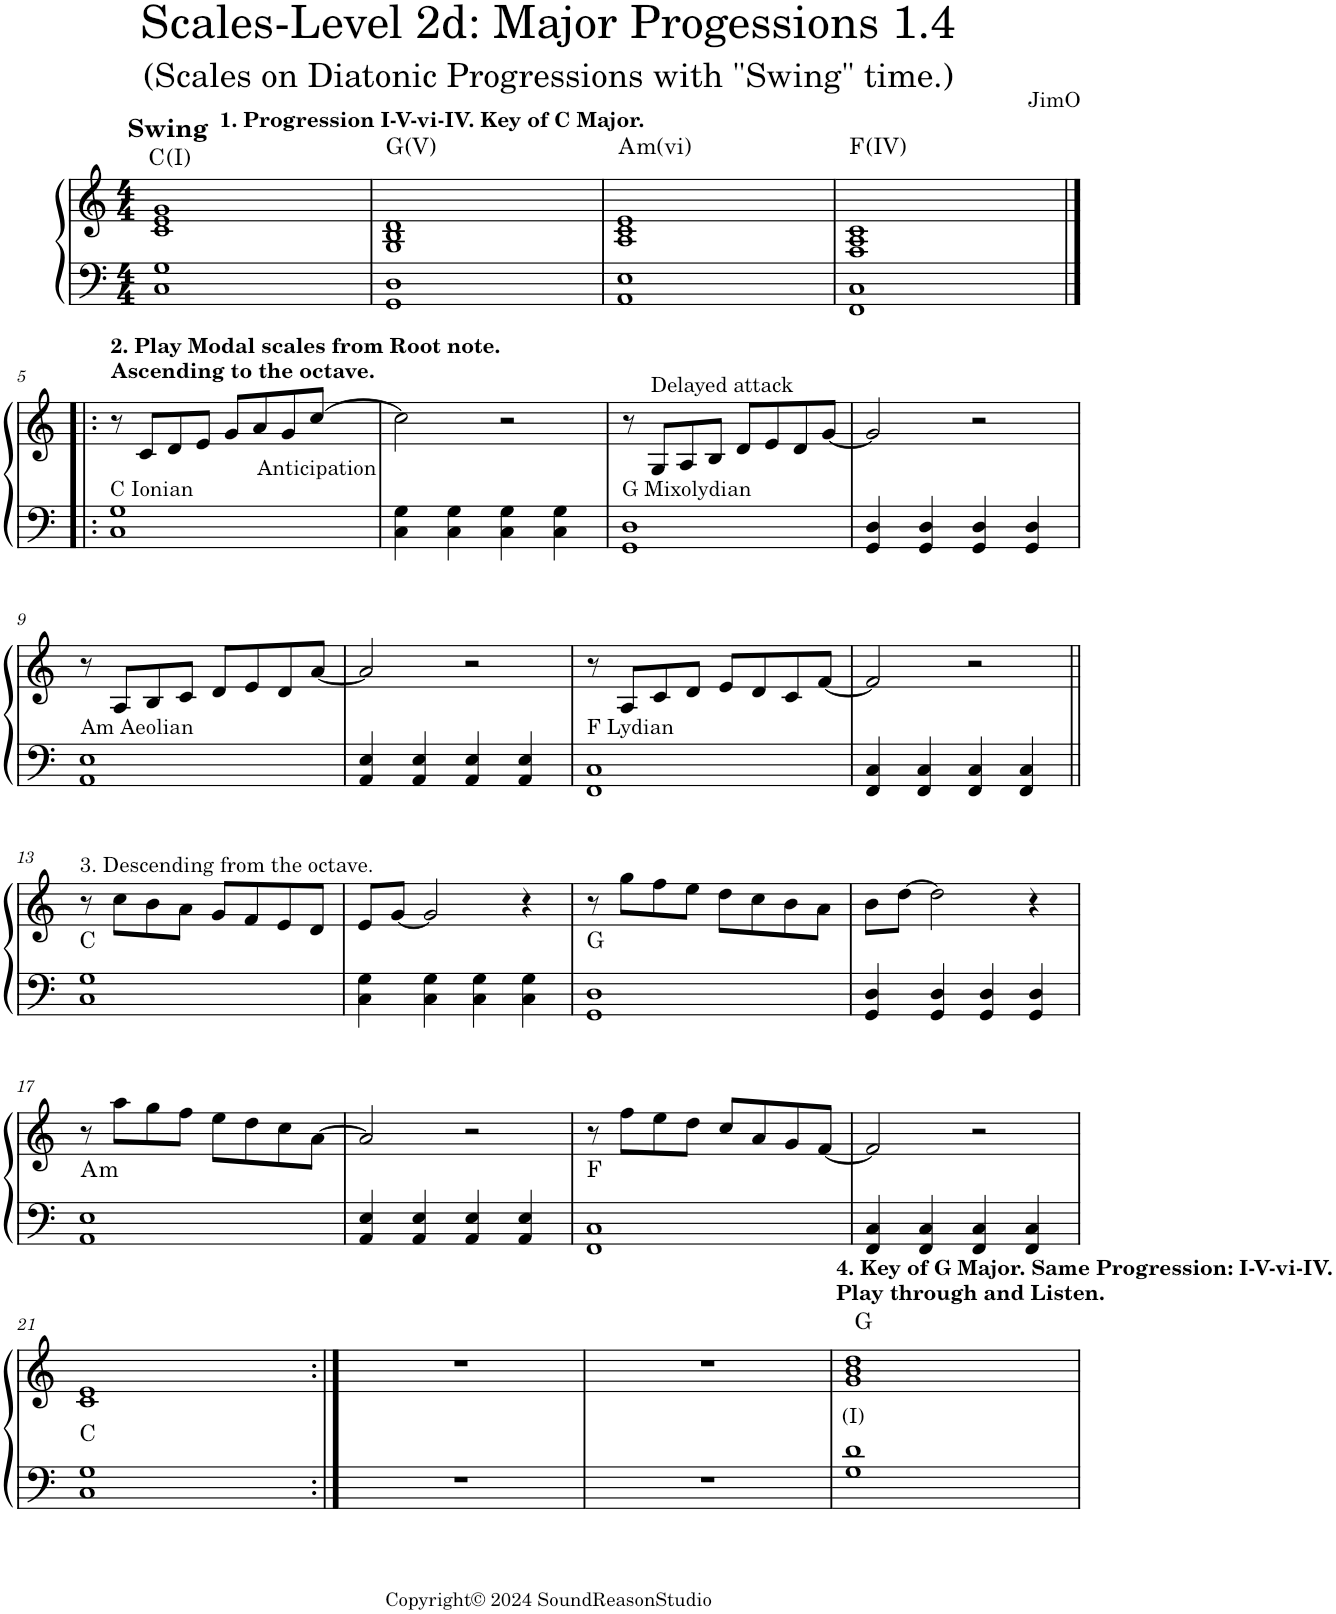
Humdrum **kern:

**kern	**kern	**text	**harte
*part1	*part1	*part1	*part1
*staff2	*staff1	*staff1	*
*I"Piano	*	*	*
*I'Pno.	*	*	*
*clefF4	*clefG2	*	*
*k[]	*k[]	*	*
*M4/4	*M4/4	*	*
=1	=1	=1	=1
!	!LO:TX:a:B:t=1. Progression I-V-vi-IV. Key of C Major.	!	!
!	!LO:TX:a:B:t=Swing	!	!
1C 1G	1c 1e 1g	.	C:maj
=2	=2	=2	=2
1GG 1D	1G 1B 1d	.	G:maj
=3	=3	=3	=3
!	!	!	!LO:H:kt=m
1AA 1E	1A 1c 1e	.	A:min
=4	=4	=4	=4
1FF 1C	1F 1A 1c	.	F:maj
!!LO:LB:g=z
=5|!:	=5|!:	=5|!:	=5|!:
!	!LO:TX:a:B:t=2. Play Modal scales from Root note.	!	!
!	!LO:TX:a:t=Ascending to the octave.	!	!
!LO:TX:a:t=C Ionian	!	!	!
1C 1G	8r	.	.
.	8c/L	.	.
.	8d/	.	.
.	8e/J	.	.
.	8g/L	.	.
.	8a/	.	.
.	8g/	.	.
!	!	!LO:LY:b	!
.	[8cc/J	Anticipation	.
=6	=6	=6	=6
4C\ 4G\	2cc\]	.	.
4C\ 4G\	.	.	.
4C\ 4G\	2r	.	.
4C\ 4G\	.	.	.
=7	=7	=7	=7
!LO:TX:a:t=G Mixolydian	!	!	!
1GG 1D	8r	.	.
!	!LO:TX:a:t=Delayed attack	!	!
.	8G/L	.	.
.	8A/	.	.
.	8B/J	.	.
.	8d/L	.	.
.	8e/	.	.
.	8d/	.	.
.	[8g/J	.	.
=8	=8	=8	=8
4GG/ 4D/	2g/]	.	.
4GG/ 4D/	.	.	.
4GG/ 4D/	2r	.	.
4GG/ 4D/	.	.	.
!!LO:LB:g=z
=9	=9	=9	=9
!LO:TX:a:t=Am Aeolian	!	!	!
1AA 1E	8r	.	.
.	8A/L	.	.
.	8B/	.	.
.	8c/J	.	.
.	8d/L	.	.
.	8e/	.	.
.	8d/	.	.
.	[8a/J	.	.
=10	=10	=10	=10
4AA/ 4E/	2a/]	.	.
4AA/ 4E/	.	.	.
4AA/ 4E/	2r	.	.
4AA/ 4E/	.	.	.
=11	=11	=11	=11
!LO:TX:a:t=F Lydian	!	!	!
1FF 1C	8r	.	.
.	8A/L	.	.
.	8c/	.	.
.	8d/J	.	.
.	8e/L	.	.
.	8d/	.	.
.	8c/	.	.
.	[8f/J	.	.
=12	=12	=12	=12
4FF/ 4C/	2f/]	.	.
4FF/ 4C/	.	.	.
4FF/ 4C/	2r	.	.
4FF/ 4C/	.	.	.
!!LO:LB:g=z
=13||	=13||	=13||	=13||
!	!LO:TX:a:t=3. Descending from the octave.	!	!
1C 1G	8r	.	C:maj
.	8cc\L	.	.
.	8b\	.	.
.	8a\J	.	.
.	8g/L	.	.
.	8f/	.	.
.	8e/	.	.
.	8d/J	.	.
=14	=14	=14	=14
4C\ 4G\	8e/L	.	.
.	[8g/J	.	.
4C\ 4G\	2g/]	.	.
4C\ 4G\	.	.	.
4C\ 4G\	4r	.	.
=15	=15	=15	=15
1GG 1D	8r	.	G:maj
.	8gg\L	.	.
.	8ff\	.	.
.	8ee\J	.	.
.	8dd\L	.	.
.	8cc\	.	.
.	8b\	.	.
.	8a\J	.	.
=16	=16	=16	=16
4GG/ 4D/	8b\L	.	.
.	[8dd\J	.	.
4GG/ 4D/	2dd\]	.	.
4GG/ 4D/	.	.	.
4GG/ 4D/	4r	.	.
!!LO:LB:g=z
=17	=17	=17	=17
!	!	!	!LO:H:kt=m
1AA 1E	8r	.	A:min
.	8aa\L	.	.
.	8gg\	.	.
.	8ff\J	.	.
.	8ee\L	.	.
.	8dd\	.	.
.	8cc\	.	.
.	[8a\J	.	.
=18	=18	=18	=18
4AA/ 4E/	2a/]	.	.
4AA/ 4E/	.	.	.
4AA/ 4E/	2r	.	.
4AA/ 4E/	.	.	.
=19	=19	=19	=19
1FF 1C	8r	.	F:maj
.	8ff\L	.	.
.	8ee\	.	.
.	8dd\J	.	.
.	8cc/L	.	.
.	8a/	.	.
.	8g/	.	.
.	[8f/J	.	.
=20	=20	=20	=20
*k[]	*k[]	*	*
4FF/ 4C/	2f/]	.	.
4FF/ 4C/	.	.	.
4FF/ 4C/	2r	.	.
4FF/ 4C/	.	.	.
!!LO:LB:g=z
=21	=21	=21	=21
1C 1G	1c 1e	.	C:maj
=22:|!	=22:|!	=22:|!	=22:|!
1r	1r	.	.
=23	=23	=23	=23
1r	1r	.	.
=24	=24	=24	=24
!	!LO:TX:a:B:t=4. Key of G Major. Same Progression&colon; I-V-vi-IV.	!	!
!	!LO:TX:a:t=Play through and Listen.	!	!
!	!	!LO:LY:b	!
1G 1d	1g 1b 1dd	(I)	G:maj
=	=	=	=
*-	*-	*-	*-
